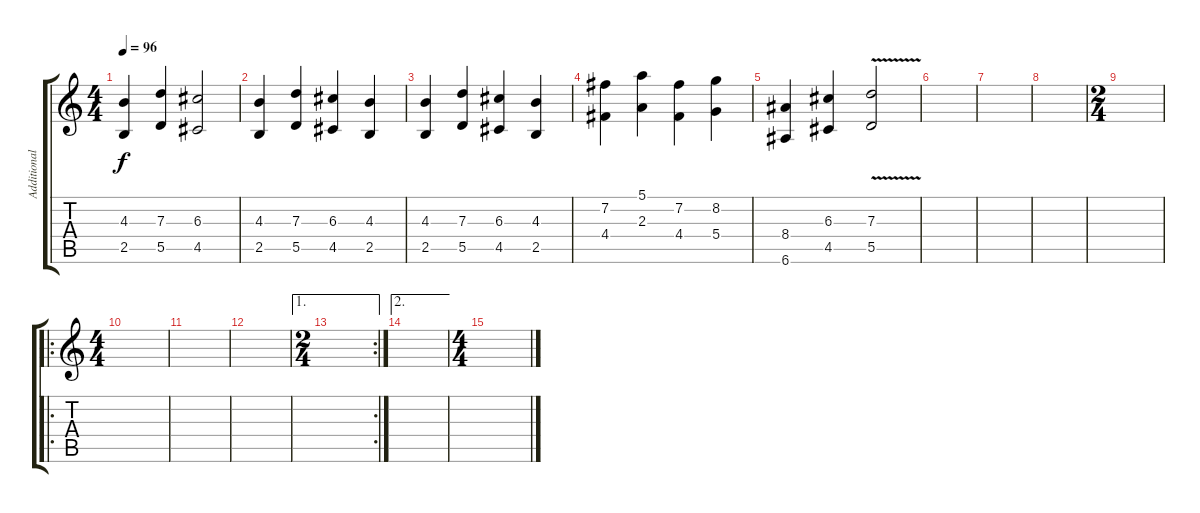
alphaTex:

\track ("Additional Guitar" "Additional") {instrument distortionguitar}
\staff {score tabs}
\tuning (E4 B3 G3 D3 A2 E2) {hide}
\ts (4 4)
\tempo 96
\clef g2
\ks c
(4.3 2.5).4{dy f} (7.3 5.5).4 (6.3 4.5).2 |
(4.3 2.5).4 (7.3 5.5).4 (6.3 4.5).4 (4.3 2.5).4 |
(4.3 2.5).4 (7.3 5.5).4 (6.3 4.5).4 (4.3 2.5).4 |
(7.2 4.4).4 (5.1 2.3).4 (7.2 4.4).4 (8.2 5.4).4 |
(8.4 6.6).4 (6.3 4.5).4 (7.3{v} 5.5{v}).2 |
|
|
|
\ts (2 4)
|
\ro
\ts (4 4)
|
|
|
\ae 1
\rc 2
\ts (2 4)
|
\ae 2
|
\ts (4 4)
